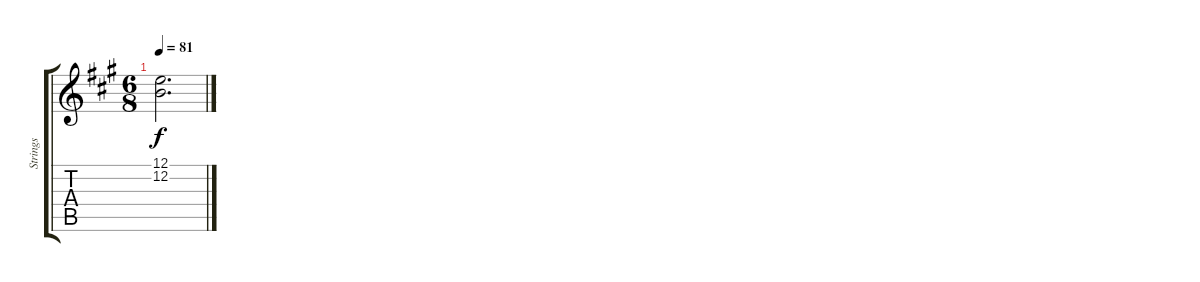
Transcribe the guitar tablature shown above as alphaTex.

\track ("Strings" "Strings") {instrument stringensemble1}
\staff {score tabs}
\tuning (E4 B3 G3 D3 A2 E2) {hide}
\ts (6 8)
\tempo 81
\clef g2
\ks a
(12.1 12.2).2{d dy f}
